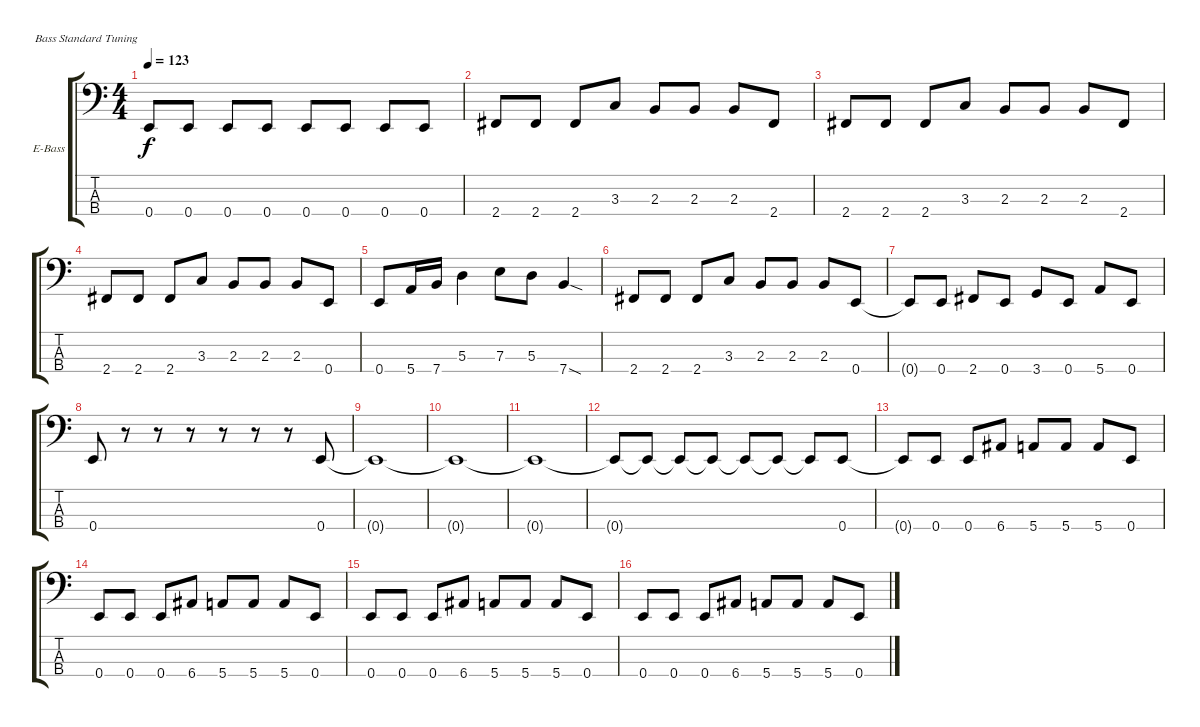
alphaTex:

\bracketExtendMode groupsimilarinstruments
\firstSystemTrackNameOrientation horizontal
\otherSystemsTrackNameOrientation horizontal
\track ("Bass" "E-Bass") {instrument electricbasspick}
\staff {score tabs}
\tuning (G2 D2 A1 E1)
\ts (4 4)
\tempo 123
\clef f4
\ks c
0.4.8{dy f} 0.4.8 0.4.8 0.4.8 0.4.8 0.4.8 0.4.8 0.4.8 |
2.4.8 2.4.8 2.4.8 3.3.8 2.3.8 2.3.8 2.3.8 2.4.8 |
2.4.8 2.4.8 2.4.8 3.3.8 2.3.8 2.3.8 2.3.8 2.4.8 |
2.4.8 2.4.8 2.4.8 3.3.8 2.3.8 2.3.8 2.3.8 0.4.8 |
0.4.8 5.4.16 7.4.16 5.3.4 7.3.8 5.3.8 7.4{sod}.4 |
2.4.8 2.4.8 2.4.8 3.3.8 2.3.8 2.3.8 2.3.8 0.4.8 |
0.4{t}.8 0.4.8 2.4.8 0.4.8 3.4.8 0.4.8 5.4.8 0.4.8 |
0.4.8 r.8 r.8 r.8 r.8 r.8 r.8 0.4.8 |
0.4{t}.1 |
0.4{t}.1 |
0.4{t}.1 |
0.4{t}.8 0.4{t}.8 0.4{t}.8 0.4{t}.8 0.4{t}.8 0.4{t}.8 0.4{t}.8 0.4.8 |
0.4{t}.8 0.4.8 0.4.8 6.4.8 5.4.8 5.4.8 5.4.8 0.4.8 |
0.4.8 0.4.8 0.4.8 6.4.8 5.4.8 5.4.8 5.4.8 0.4.8 |
0.4.8 0.4.8 0.4.8 6.4.8 5.4.8 5.4.8 5.4.8 0.4.8 |
0.4.8 0.4.8 0.4.8 6.4.8 5.4.8 5.4.8 5.4.8 0.4.8
